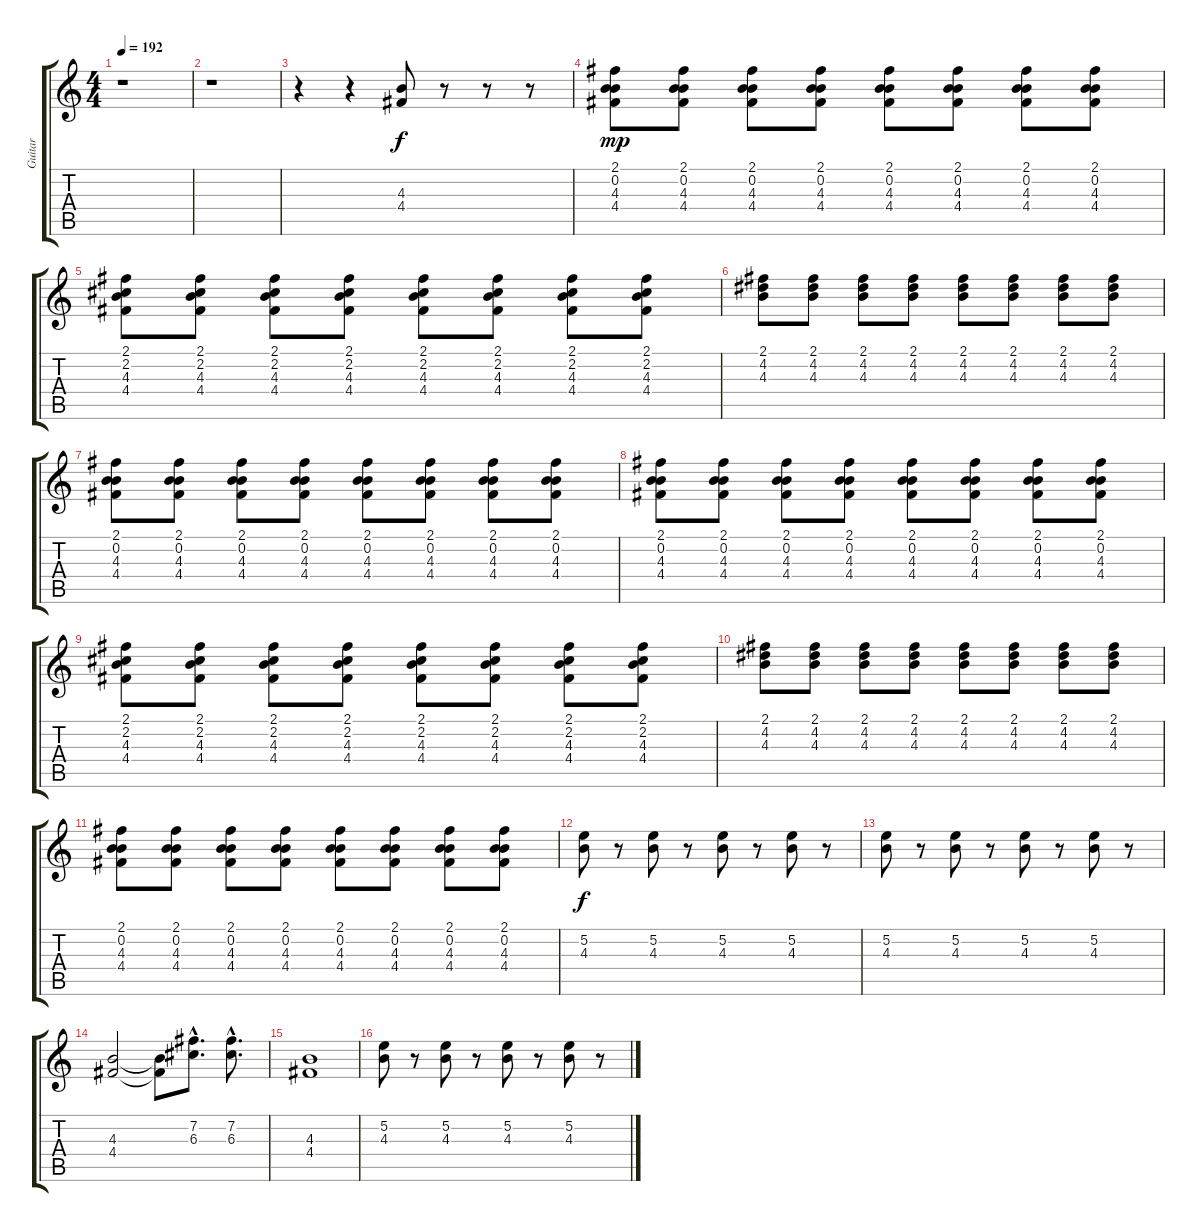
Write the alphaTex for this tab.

\track ("Guitar" "Guitar") {instrument distortionguitar}
\staff {score tabs}
\tuning (E4 B3 G3 D3 A2 E2) {hide}
\ts (4 4)
\tempo 192
\clef g2
\ks c
r.1{dy f} |
r.1 |
r.4 r.4 (4.3 4.4).8 r.8 r.8 r.8 |
(2.1 0.2 4.3 4.4).8{dy mp} (2.1 0.2 4.3 4.4).8 (2.1 0.2 4.3 4.4).8 (2.1 0.2 4.3 4.4).8 (2.1 0.2 4.3 4.4).8 (2.1 0.2 4.3 4.4).8 (2.1 0.2 4.3 4.4).8 (2.1 0.2 4.3 4.4).8 |
(2.1 2.2 4.3 4.4).8 (2.1 2.2 4.3 4.4).8 (2.1 2.2 4.3 4.4).8 (2.1 2.2 4.3 4.4).8 (2.1 2.2 4.3 4.4).8 (2.1 2.2 4.3 4.4).8 (2.1 2.2 4.3 4.4).8 (2.1 2.2 4.3 4.4).8 |
(2.1 4.2 4.3).8 (2.1 4.2 4.3).8 (2.1 4.2 4.3).8 (2.1 4.2 4.3).8 (2.1 4.2 4.3).8 (2.1 4.2 4.3).8 (2.1 4.2 4.3).8 (2.1 4.2 4.3).8 |
(2.1 0.2 4.3 4.4).8 (2.1 0.2 4.3 4.4).8 (2.1 0.2 4.3 4.4).8 (2.1 0.2 4.3 4.4).8 (2.1 0.2 4.3 4.4).8 (2.1 0.2 4.3 4.4).8 (2.1 0.2 4.3 4.4).8 (2.1 0.2 4.3 4.4).8 |
(2.1 0.2 4.3 4.4).8 (2.1 0.2 4.3 4.4).8 (2.1 0.2 4.3 4.4).8 (2.1 0.2 4.3 4.4).8 (2.1 0.2 4.3 4.4).8 (2.1 0.2 4.3 4.4).8 (2.1 0.2 4.3 4.4).8 (2.1 0.2 4.3 4.4).8 |
(2.1 2.2 4.3 4.4).8 (2.1 2.2 4.3 4.4).8 (2.1 2.2 4.3 4.4).8 (2.1 2.2 4.3 4.4).8 (2.1 2.2 4.3 4.4).8 (2.1 2.2 4.3 4.4).8 (2.1 2.2 4.3 4.4).8 (2.1 2.2 4.3 4.4).8 |
(2.1 4.2 4.3).8 (2.1 4.2 4.3).8 (2.1 4.2 4.3).8 (2.1 4.2 4.3).8 (2.1 4.2 4.3).8 (2.1 4.2 4.3).8 (2.1 4.2 4.3).8 (2.1 4.2 4.3).8 |
(2.1 0.2 4.3 4.4).8 (2.1 0.2 4.3 4.4).8 (2.1 0.2 4.3 4.4).8 (2.1 0.2 4.3 4.4).8 (2.1 0.2 4.3 4.4).8 (2.1 0.2 4.3 4.4).8 (2.1 0.2 4.3 4.4).8 (2.1 0.2 4.3 4.4).8 |
(5.2 4.3).8{dy f} r.8 (5.2 4.3).8 r.8 (5.2 4.3).8 r.8 (5.2 4.3).8 r.8 |
(5.2 4.3).8 r.8 (5.2 4.3).8 r.8 (5.2 4.3).8 r.8 (5.2 4.3).8 r.8 |
(4.3 4.4).2 (4.3{t} 4.4{t}).8 (7.2{hac} 6.3{hac}).8{d} (7.2{hac} 6.3{hac}).8{d} |
(4.3 4.4).1 |
(5.2 4.3).8 r.8 (5.2 4.3).8 r.8 (5.2 4.3).8 r.8 (5.2 4.3).8 r.8
